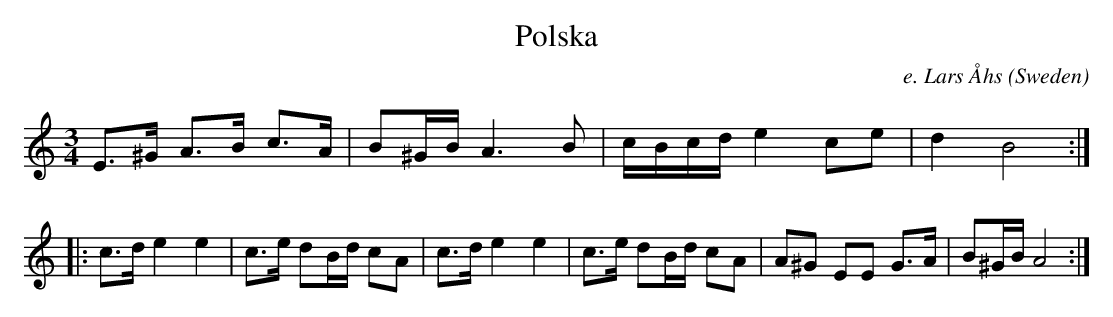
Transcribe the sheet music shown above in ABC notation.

X:1
T:Polska
C:e. Lars Åhs
M:3/4
O:Sweden
K:A minor
E>^G A>B c>A| B^G/B/ A3 B| c/B/c/d/ e2 ce | d2 B4 ::
c>d e2 e2| c>e dB/d/ cA| c>d e2 e2 | c>e dB/d/ cA| \
A^G EE G>A | B^G/B/ A4:|
